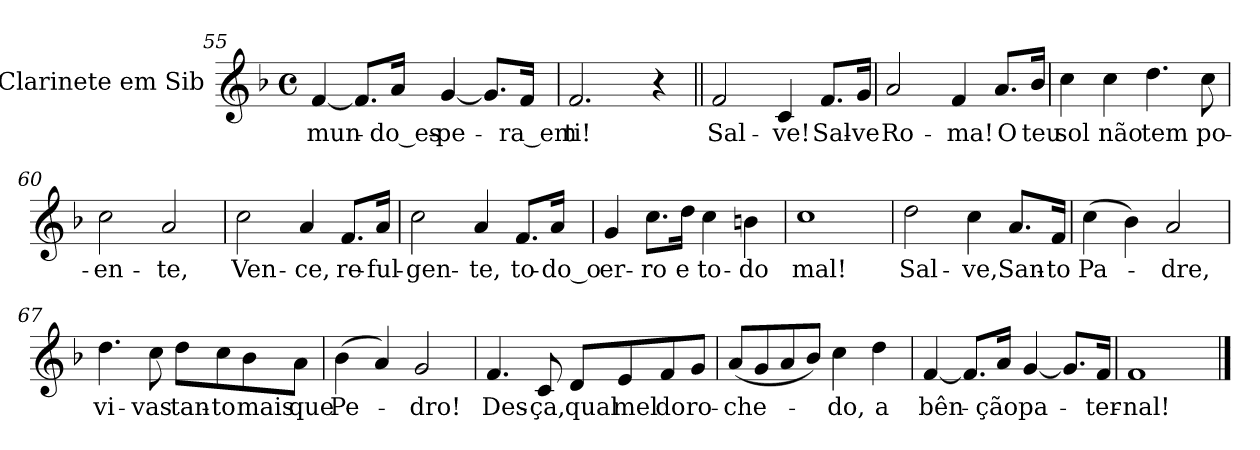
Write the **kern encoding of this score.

**kern	**text
*part1	*part1
*staff1	*staff1
*I"Clarinete em Sib	*
*I'Cl.	*
*clefG2	*
*ITrd1c2	*
*k[b-e-a-]	*
*E-:	*
*M4/4	*
*met(c)	*
=55	=55
!	!LO:LY:b:color=#000000
[4e-i/	mun-
8.e-i/L]	.
!	!LO:LY:b:color=#000000
16gi/Jk	-do_es-
!	!LO:LY:b:color=#000000
[4fi/	-pe-
8.fi/L]	.
!	!LO:LY:b:color=#000000
16e-i/Jk	-ra_em
=56	=56
!	!LO:LY:b:color=#000000
2.e-i/	ti!
4r	.
=57||	=57||
!	!LO:LY:b:color=#000000
2e-i/	Sal-
!	!LO:LY:b:color=#000000
4B-i/	-ve!
!	!LO:LY:b:color=#000000
8.e-i/L	Sal-
!	!LO:LY:b:color=#000000
16fi/Jk	-ve
!!LO:LB:g=z
=58	=58
!	!LO:LY:b:color=#000000
2gi/	Ro-
!	!LO:LY:b:color=#000000
4e-i/	-ma!
!	!LO:LY:b:color=#000000
8.gi/L	O
!	!LO:LY:b:color=#000000
16a-i/Jk	teu
=59	=59
!	!LO:LY:b:color=#000000
4b-i\	sol
!	!LO:LY:b:color=#000000
4b-i\	não
!	!LO:LY:b:color=#000000
4.cci\	tem
!	!LO:LY:b:color=#000000
8b-i\	po-
=60	=60
!	!LO:LY:b:color=#000000
2b-i\	-en-
!	!LO:LY:b:color=#000000
2gi/	-te,
=61	=61
!	!LO:LY:b:color=#000000
2b-i\	Ven-
!	!LO:LY:b:color=#000000
4gi/	-ce,
!	!LO:LY:b:color=#000000
8.e-i/L	re-
!	!LO:LY:b:color=#000000
16gi/Jk	-ful-
=62	=62
!	!LO:LY:b:color=#000000
2b-i\	-gen-
!	!LO:LY:b:color=#000000
4gi/	-te,
!	!LO:LY:b:color=#000000
8.e-i/L	to-
!	!LO:LY:b:color=#000000
16gi/Jk	-do_o
=63	=63
!	!LO:LY:b:color=#000000
4fi/	er-
!	!LO:LY:b:color=#000000
8.b-i\L	-ro
!	!LO:LY:b:color=#000000
16cci\Jk	e
!	!LO:LY:b:color=#000000
4b-i\	to-
!	!LO:LY:b:color=#000000
4ani\	-do
=64	=64
!	!LO:LY:b:color=#000000
1b-i	mal!
!!LO:LB:g=z
=65	=65
!	!LO:LY:b:color=#000000
2cci\	Sal-
!	!LO:LY:b:color=#000000
4b-i\	-ve,
!	!LO:LY:b:color=#000000
8.gi/L	San-
!	!LO:LY:b:color=#000000
16e-i/Jk	-to
=66	=66
!	!LO:LY:b:color=#000000
(4b-i\	Pa-
4a-i\)	.
!	!LO:LY:b:color=#000000
2gi/	-dre,
=67	=67
!	!LO:LY:b:color=#000000
4.cci\	vi-
!	!LO:LY:b:color=#000000
8b-i\	-vas
!	!LO:LY:b:color=#000000
8cci\L	tan-
!	!LO:LY:b:color=#000000
8b-i\	-to
!	!LO:LY:b:color=#000000
8a-i\	mais
!	!LO:LY:b:color=#000000
8gi\J	que
=68	=68
!	!LO:LY:b:color=#000000
(4a-i\	Pe-
4gi/)	.
!	!LO:LY:b:color=#000000
2fi/	-dro!
!!LO:LB:g=z
=69	=69
!	!LO:LY:b:color=#000000
4.e-i/	Des-
!	!LO:LY:b:color=#000000
8B-i/	-ça,
!	!LO:LY:b:color=#000000
8ci/L	qual
!	!LO:LY:b:color=#000000
8di/	mel
!	!LO:LY:b:color=#000000
8e-i/	do
!	!LO:LY:b:color=#000000
8fi/J	ro-
=70	=70
!	!LO:LY:b:color=#000000
(8gi/L	-che-
8fi/	.
8gi/	.
8a-i/J)	.
!	!LO:LY:b:color=#000000
4b-i\	-do,
!	!LO:LY:b:color=#000000
4cci\	a
=71	=71
!	!LO:LY:b:color=#000000
[4e-i/	bên-
8.e-i/L]	.
!	!LO:LY:b:color=#000000
16gi/Jk	-ção
!	!LO:LY:b:color=#000000
[4fi/	pa-
8.fi/L]	.
!	!LO:LY:b:color=#000000
16e-i/Jk	-ter-
=72	=72
!	!LO:LY:b:color=#000000
1e-i	-nal!
==	==
*-	*-
